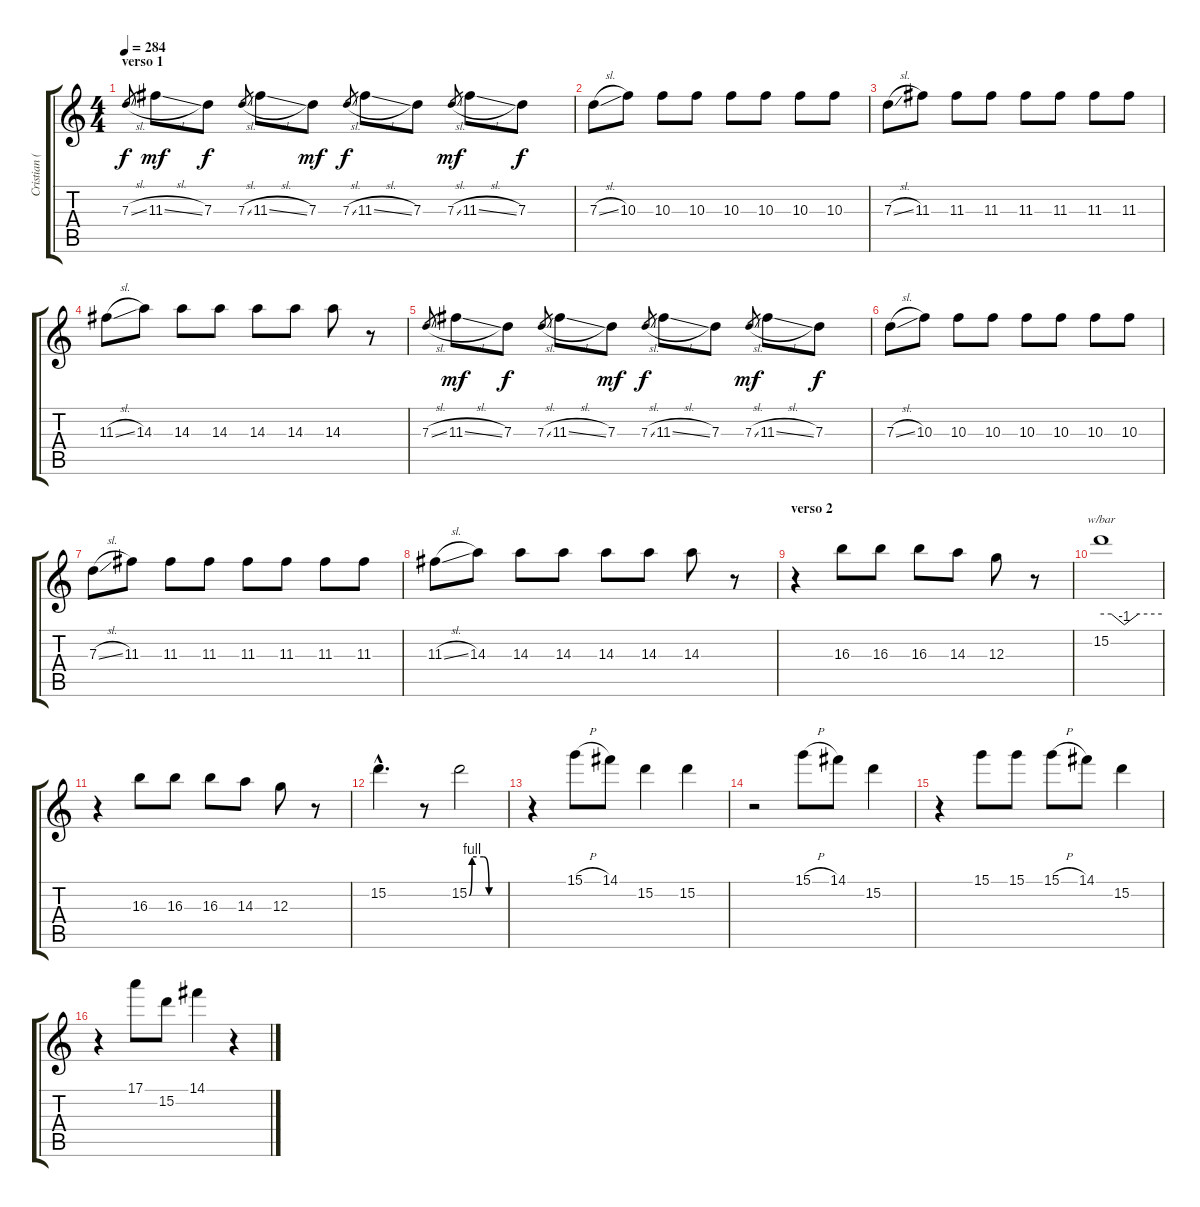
\track ("Cristian (guitarra)" "Cristian (") {instrument distortionguitar}
\staff {score tabs}
\tuning (E4 B3 G3 D3 A2 E2) {hide}
\ts (4 4)
\section ("" "verso 1")
\tempo 284
\clef g2
\ks c
7.3{sl}.8{gr dy f} 11.3{sl}.8{dy mf volume 12 balance 2} 7.3.8{dy f} 7.3{sl}.8{gr} 11.3{sl}.8 7.3.8{dy mf} 7.3{sl}.8{gr dy f} 11.3{sl}.8 7.3.8 7.3{sl}.8{gr dy mf} 11.3{sl}.8 7.3.8{dy f} |
7.3{sl}.8 10.3.8 10.3.8 10.3.8 10.3.8 10.3.8 10.3.8 10.3.8 |
7.3{sl}.8 11.3.8 11.3.8 11.3.8 11.3.8 11.3.8 11.3.8 11.3.8 |
11.3{sl}.8 14.3.8 14.3.8 14.3.8 14.3.8 14.3.8 14.3.8 r.8 |
7.3{sl}.8{gr} 11.3{sl}.8{dy mf} 7.3.8{dy f} 7.3{sl}.8{gr} 11.3{sl}.8 7.3.8{dy mf} 7.3{sl}.8{gr dy f} 11.3{sl}.8 7.3.8 7.3{sl}.8{gr dy mf} 11.3{sl}.8 7.3.8{dy f} |
7.3{sl}.8 10.3.8 10.3.8 10.3.8 10.3.8 10.3.8 10.3.8 10.3.8 |
7.3{sl}.8 11.3.8 11.3.8 11.3.8 11.3.8 11.3.8 11.3.8 11.3.8 |
11.3{sl}.8 14.3.8 14.3.8 14.3.8 14.3.8 14.3.8 14.3.8 r.8 |
\section ("" "verso 2")
r.4 16.3.8 16.3.8 16.3.8 14.3.8 12.3.8 r.8 |
15.2.1{tbe (custom default 0 0 10 0 23 -4 37 0 60 0)} |
r.4 16.3.8 16.3.8 16.3.8 14.3.8 12.3.8 r.8 |
15.2{hac}.4{d} r.8 15.2{be (custom 0 0 5 4 25 4 34 0 60 0)}.2 |
r.4 15.1{h}.8 14.1.8 15.2.4 15.2.4 |
r.2 15.1{h}.8 14.1.8 15.2.4 |
r.4 15.1.8 15.1.8 15.1{h}.8 14.1.8 15.2.4 |
r.4 17.1.8 15.2.8 14.1.4 r.4
